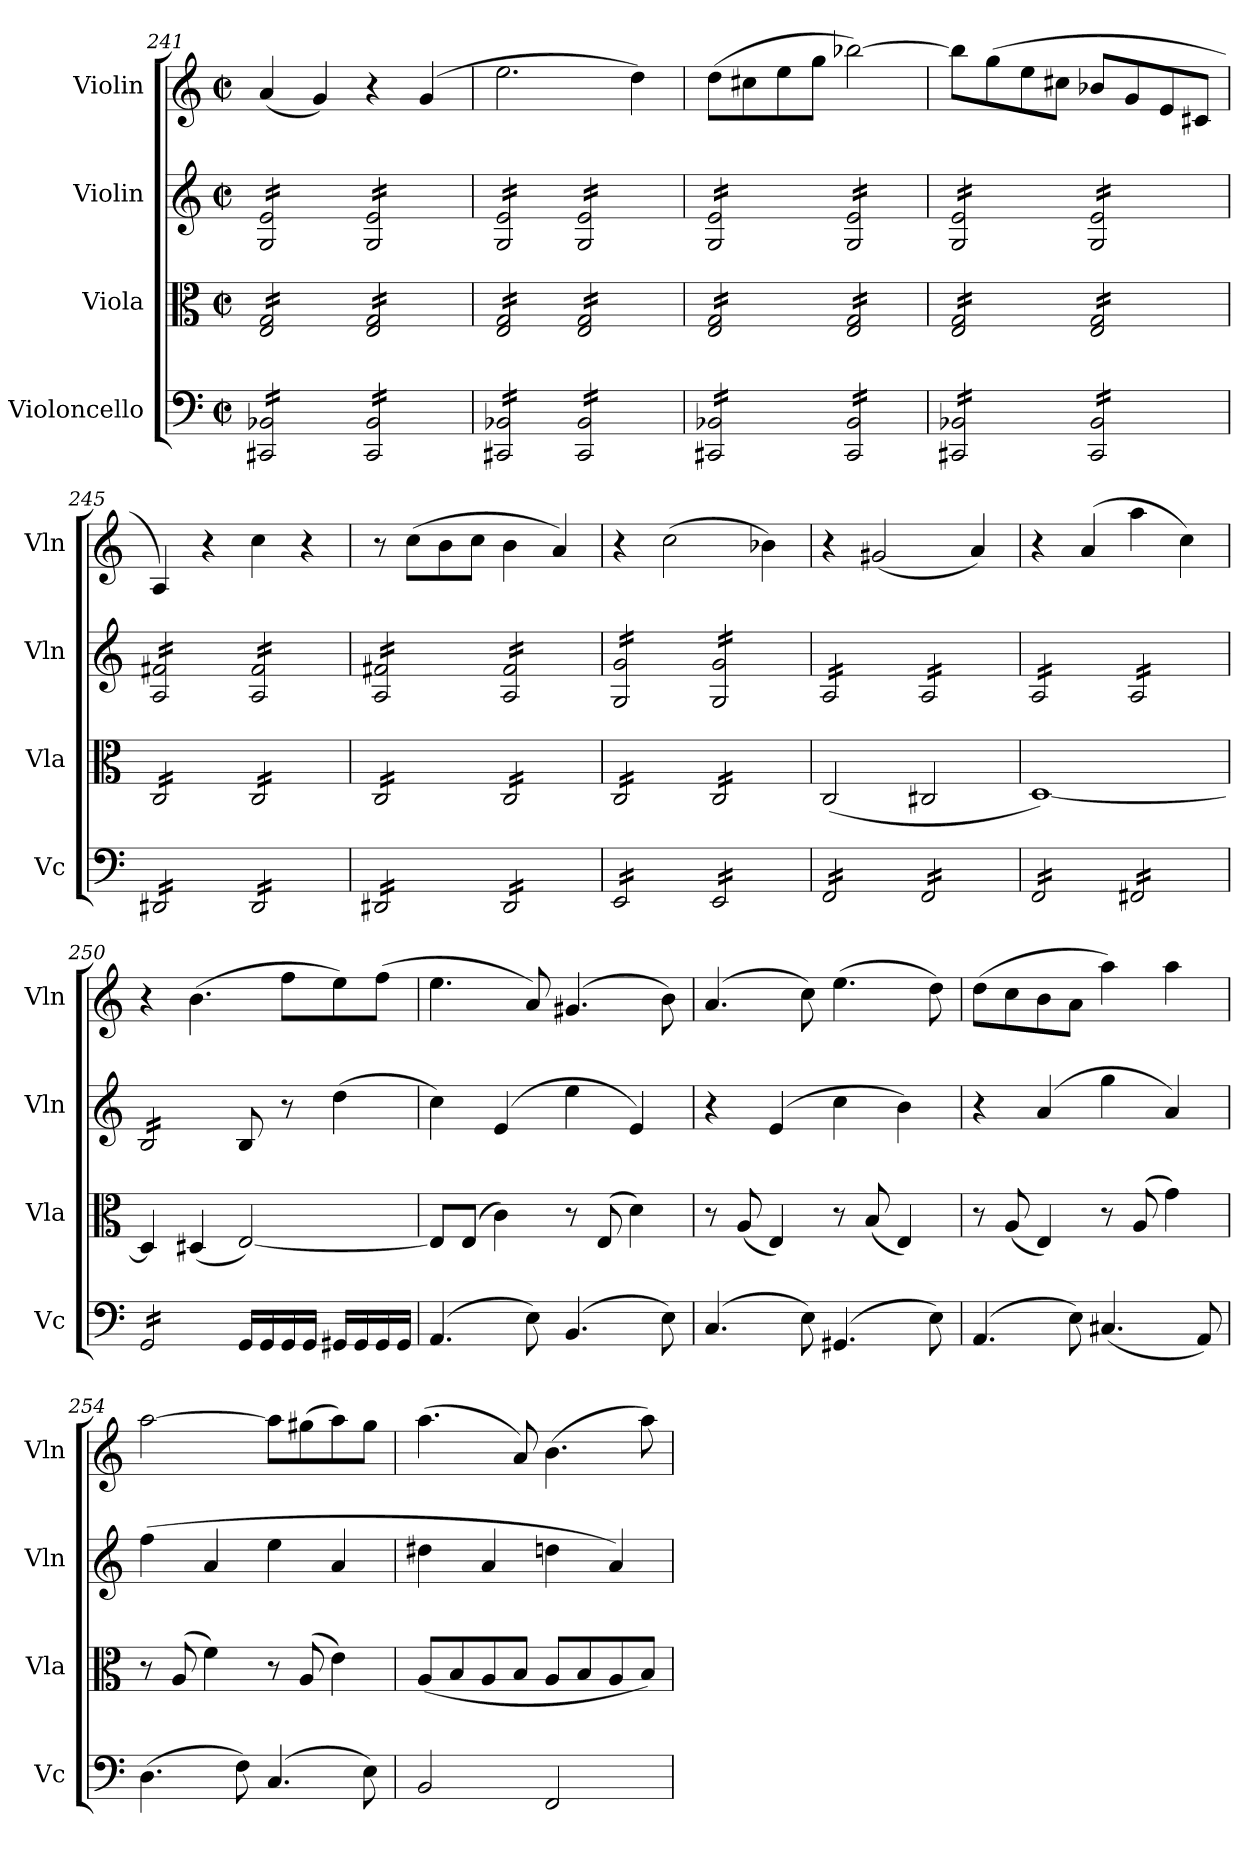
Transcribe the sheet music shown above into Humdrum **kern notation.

**kern	**kern	**kern	**kern
*part4	*part3	*part2	*part1
*staff4	*staff3	*staff2	*staff1
*I"Violoncello	*I"Viola	*I"Violin	*I"Violin
*I'Vc	*I'Vla	*I'Vln	*I'Vln
*clefF4	*clefC3	*clefG2	*clefG2
*k[]	*k[]	*k[]	*k[]
*M2/2	*M2/2	*M2/2	*M2/2
*met(c|)	*met(c|)	*met(c|)	*met(c|)
=241	=241	=241	=241
*tremolo	*	*	*
*	*tremolo	*	*
*	*	*tremolo	*
16CC#X/ 16BB-X/LL	16E/ 16G/LL	16G/ 16e/LL	(4a/
16CC#X/ 16BB-X/	16E/ 16G/	16G/ 16e/	.
16CC#X/ 16BB-X/	16E/ 16G/	16G/ 16e/	.
16CC#X/ 16BB-X/	16E/ 16G/	16G/ 16e/	.
16CC#X/ 16BB-X/	16E/ 16G/	16G/ 16e/	4g/)
16CC#X/ 16BB-X/	16E/ 16G/	16G/ 16e/	.
16CC#X/ 16BB-X/	16E/ 16G/	16G/ 16e/	.
16CC#X/ 16BB-X/JJ	16E/ 16G/JJ	16G/ 16e/JJ	.
16CC#/ 16BB-/LL	16E/ 16G/LL	16G/ 16e/LL	4r
16CC#/ 16BB-/	16E/ 16G/	16G/ 16e/	.
16CC#/ 16BB-/	16E/ 16G/	16G/ 16e/	.
16CC#/ 16BB-/	16E/ 16G/	16G/ 16e/	.
16CC#/ 16BB-/	16E/ 16G/	16G/ 16e/	(>4g/
16CC#/ 16BB-/	16E/ 16G/	16G/ 16e/	.
16CC#/ 16BB-/	16E/ 16G/	16G/ 16e/	.
16CC#/ 16BB-/JJ	16E/ 16G/JJ	16G/ 16e/JJ	.
=242	=242	=242	=242
16CC#X/ 16BB-X/LL	16E/ 16G/LL	16G/ 16e/LL	2.ee\
16CC#X/ 16BB-X/	16E/ 16G/	16G/ 16e/	.
16CC#X/ 16BB-X/	16E/ 16G/	16G/ 16e/	.
16CC#X/ 16BB-X/	16E/ 16G/	16G/ 16e/	.
16CC#X/ 16BB-X/	16E/ 16G/	16G/ 16e/	.
16CC#X/ 16BB-X/	16E/ 16G/	16G/ 16e/	.
16CC#X/ 16BB-X/	16E/ 16G/	16G/ 16e/	.
16CC#X/ 16BB-X/JJ	16E/ 16G/JJ	16G/ 16e/JJ	.
16CC#/ 16BB-/LL	16E/ 16G/LL	16G/ 16e/LL	.
16CC#/ 16BB-/	16E/ 16G/	16G/ 16e/	.
16CC#/ 16BB-/	16E/ 16G/	16G/ 16e/	.
16CC#/ 16BB-/	16E/ 16G/	16G/ 16e/	.
16CC#/ 16BB-/	16E/ 16G/	16G/ 16e/	4dd\)
16CC#/ 16BB-/	16E/ 16G/	16G/ 16e/	.
16CC#/ 16BB-/	16E/ 16G/	16G/ 16e/	.
16CC#/ 16BB-/JJ	16E/ 16G/JJ	16G/ 16e/JJ	.
=243	=243	=243	=243
16CC#X/ 16BB-X/LL	16E/ 16G/LL	16G/ 16e/LL	(8dd\L
16CC#X/ 16BB-X/	16E/ 16G/	16G/ 16e/	.
16CC#X/ 16BB-X/	16E/ 16G/	16G/ 16e/	8cc#X\
16CC#X/ 16BB-X/	16E/ 16G/	16G/ 16e/	.
16CC#X/ 16BB-X/	16E/ 16G/	16G/ 16e/	8ee\
16CC#X/ 16BB-X/	16E/ 16G/	16G/ 16e/	.
16CC#X/ 16BB-X/	16E/ 16G/	16G/ 16e/	8gg\J
16CC#X/ 16BB-X/JJ	16E/ 16G/JJ	16G/ 16e/JJ	.
16CC#/ 16BB-/LL	16E/ 16G/LL	16G/ 16e/LL	[2bb-X\)
16CC#/ 16BB-/	16E/ 16G/	16G/ 16e/	.
16CC#/ 16BB-/	16E/ 16G/	16G/ 16e/	.
16CC#/ 16BB-/	16E/ 16G/	16G/ 16e/	.
16CC#/ 16BB-/	16E/ 16G/	16G/ 16e/	.
16CC#/ 16BB-/	16E/ 16G/	16G/ 16e/	.
16CC#/ 16BB-/	16E/ 16G/	16G/ 16e/	.
16CC#/ 16BB-/JJ	16E/ 16G/JJ	16G/ 16e/JJ	.
=244	=244	=244	=244
16CC#X/ 16BB-X/LL	16E/ 16G/LL	16G/ 16e/LL	8bb-\L]
16CC#X/ 16BB-X/	16E/ 16G/	16G/ 16e/	.
16CC#X/ 16BB-X/	16E/ 16G/	16G/ 16e/	(8gg\
16CC#X/ 16BB-X/	16E/ 16G/	16G/ 16e/	.
16CC#X/ 16BB-X/	16E/ 16G/	16G/ 16e/	8ee\
16CC#X/ 16BB-X/	16E/ 16G/	16G/ 16e/	.
16CC#X/ 16BB-X/	16E/ 16G/	16G/ 16e/	8cc#X\J
16CC#X/ 16BB-X/JJ	16E/ 16G/JJ	16G/ 16e/JJ	.
16CC#/ 16BB-/LL	16E/ 16G/LL	16G/ 16e/LL	8b-X/L
16CC#/ 16BB-/	16E/ 16G/	16G/ 16e/	.
16CC#/ 16BB-/	16E/ 16G/	16G/ 16e/	8g/
16CC#/ 16BB-/	16E/ 16G/	16G/ 16e/	.
16CC#/ 16BB-/	16E/ 16G/	16G/ 16e/	8e/
16CC#/ 16BB-/	16E/ 16G/	16G/ 16e/	.
16CC#/ 16BB-/	16E/ 16G/	16G/ 16e/	8c#X/J
16CC#/ 16BB-/JJ	16E/ 16G/JJ	16G/ 16e/JJ	.
=245	=245	=245	=245
16DD#X/LL	16C/LL	16A/ 16f#X/LL	4A/)
16DD#X/	16C/	16A/ 16f#X/	.
16DD#X/	16C/	16A/ 16f#X/	.
16DD#X/	16C/	16A/ 16f#X/	.
16DD#X/	16C/	16A/ 16f#X/	4r
16DD#X/	16C/	16A/ 16f#X/	.
16DD#X/	16C/	16A/ 16f#X/	.
16DD#X/JJ	16C/JJ	16A/ 16f#X/JJ	.
16DD#/LL	16C/LL	16A/ 16f#/LL	4cc\
16DD#/	16C/	16A/ 16f#/	.
16DD#/	16C/	16A/ 16f#/	.
16DD#/	16C/	16A/ 16f#/	.
16DD#/	16C/	16A/ 16f#/	4r
16DD#/	16C/	16A/ 16f#/	.
16DD#/	16C/	16A/ 16f#/	.
16DD#/JJ	16C/JJ	16A/ 16f#/JJ	.
=246	=246	=246	=246
16DD#X/LL	16C/LL	16A/ 16f#X/LL	8r
16DD#X/	16C/	16A/ 16f#X/	.
16DD#X/	16C/	16A/ 16f#X/	(8cc\L
16DD#X/	16C/	16A/ 16f#X/	.
16DD#X/	16C/	16A/ 16f#X/	8b\
16DD#X/	16C/	16A/ 16f#X/	.
16DD#X/	16C/	16A/ 16f#X/	8cc\J
16DD#X/JJ	16C/JJ	16A/ 16f#X/JJ	.
16DD#/LL	16C/LL	16A/ 16f#/LL	4b\
16DD#/	16C/	16A/ 16f#/	.
16DD#/	16C/	16A/ 16f#/	.
16DD#/	16C/	16A/ 16f#/	.
16DD#/	16C/	16A/ 16f#/	4a/)
16DD#/	16C/	16A/ 16f#/	.
16DD#/	16C/	16A/ 16f#/	.
16DD#/JJ	16C/JJ	16A/ 16f#/JJ	.
=247	=247	=247	=247
16EE/LL	16C/LL	16G/ 16g/LL	4r
16EE/	16C/	16G/ 16g/	.
16EE/	16C/	16G/ 16g/	.
16EE/	16C/	16G/ 16g/	.
16EE/	16C/	16G/ 16g/	(2cc\
16EE/	16C/	16G/ 16g/	.
16EE/	16C/	16G/ 16g/	.
16EE/JJ	16C/JJ	16G/ 16g/JJ	.
16EE/LL	16C/LL	16G/ 16g/LL	.
16EE/	16C/	16G/ 16g/	.
16EE/	16C/	16G/ 16g/	.
16EE/	16C/	16G/ 16g/	.
16EE/	16C/	16G/ 16g/	4b-X\)
16EE/	16C/	16G/ 16g/	.
16EE/	16C/	16G/ 16g/	.
16EE/JJ	16C/JJ	16G/ 16g/JJ	.
*	*Xtremolo	*	*
=248	=248	=248	=248
16FF/LL	(2C/	16A/LL	4r
16FF/	.	16A/	.
16FF/	.	16A/	.
16FF/	.	16A/	.
16FF/	.	16A/	(2g#X/
16FF/	.	16A/	.
16FF/	.	16A/	.
16FF/JJ	.	16A/JJ	.
16FF/LL	2C#X/	16A/LL	.
16FF/	.	16A/	.
16FF/	.	16A/	.
16FF/	.	16A/	.
16FF/	.	16A/	4a/)
16FF/	.	16A/	.
16FF/	.	16A/	.
16FF/JJ	.	16A/JJ	.
=249	=249	=249	=249
16FF/LL	[1D)	16A/LL	4r
16FF/	.	16A/	.
16FF/	.	16A/	.
16FF/	.	16A/	.
16FF/	.	16A/	(4a/
16FF/	.	16A/	.
16FF/	.	16A/	.
16FF/JJ	.	16A/JJ	.
16FF#X/LL	.	16A/LL	4aa\
16FF#X/	.	16A/	.
16FF#X/	.	16A/	.
16FF#X/	.	16A/	.
16FF#X/	.	16A/	4cc\)
16FF#X/	.	16A/	.
16FF#X/	.	16A/	.
16FF#X/JJ	.	16A/JJ	.
=250	=250	=250	=250
16GG/LL	4D/]	16B/LL	4r
16GG/	.	16B/	.
16GG/	.	16B/	.
16GG/	.	16B/	.
16GG/	(4D#X/	16B/	(4.b\
16GG/	.	16B/	.
16GG/	.	16B/	.
16GG/JJ	.	16B/JJ	.
*	*	*Xtremolo	*
*Xtremolo	*	*	*
16GG/LL	[2E/)	8B/	.
16GG/	.	.	.
16GG/	.	8r	8ff\L
16GG/JJ	.	.	.
16GG#X/LL	.	(4dd\	8ee\)
16GG#/	.	.	.
16GG#/	.	.	(8ff\J
16GG#/JJ	.	.	.
=251	=251	=251	=251
(4.AA/	8E/L]	4cc\)	4.ee\
.	(8E/J	.	.
.	4c\)	(4e/	.
8E\)	.	.	8a/)
(4.BB/	8r	4ee\	(4.g#X/
.	(8E/	.	.
.	4d\)	4e/)	.
8E\)	.	.	8b\)
=252	=252	=252	=252
(4.C/	8r	4r	(4.a/
.	(8A/	.	.
.	4E/)	(4e/	.
8E\)	.	.	8cc\)
(4.GG#X/	8r	4cc\	(4.ee\
.	(8B/	.	.
.	4E/)	4b\)	.
8E\)	.	.	8dd\)
=253	=253	=253	=253
(4.AA/	8r	4r	(8dd\L
.	(8A/	.	8cc\
.	4E/)	(4a/	8b\
8E\)	.	.	8a\J
(4.C#X/	8r	4gg\	4aa\)
.	(8A/	.	.
.	4g\)	4a/)	4aa\
8AA/)	.	.	.
=254	=254	=254	=254
(4.D\	8r	(4ff\	[2aa\
.	(8A/	.	.
.	4f\)	4a/	.
8F\)	.	.	.
(4.C/	8r	4ee\	8aa\L]
.	(8A/	.	(8gg#X\
.	4e\)	4a/	8aa\)
8E\)	.	.	8gg#\J
=255	=255	=255	=255
2BB/	(8A/L	4dd#X\	(4.aa\
.	8B/	.	.
.	8A/	4a/	.
.	8B/J	.	8a/)
2FF/	8A/L	4ddn\	(4.b\
.	8B/	.	.
.	8A/	4a/)	.
.	8B/J)	.	8aa\)
=	=	=	=
*-	*-	*-	*-
